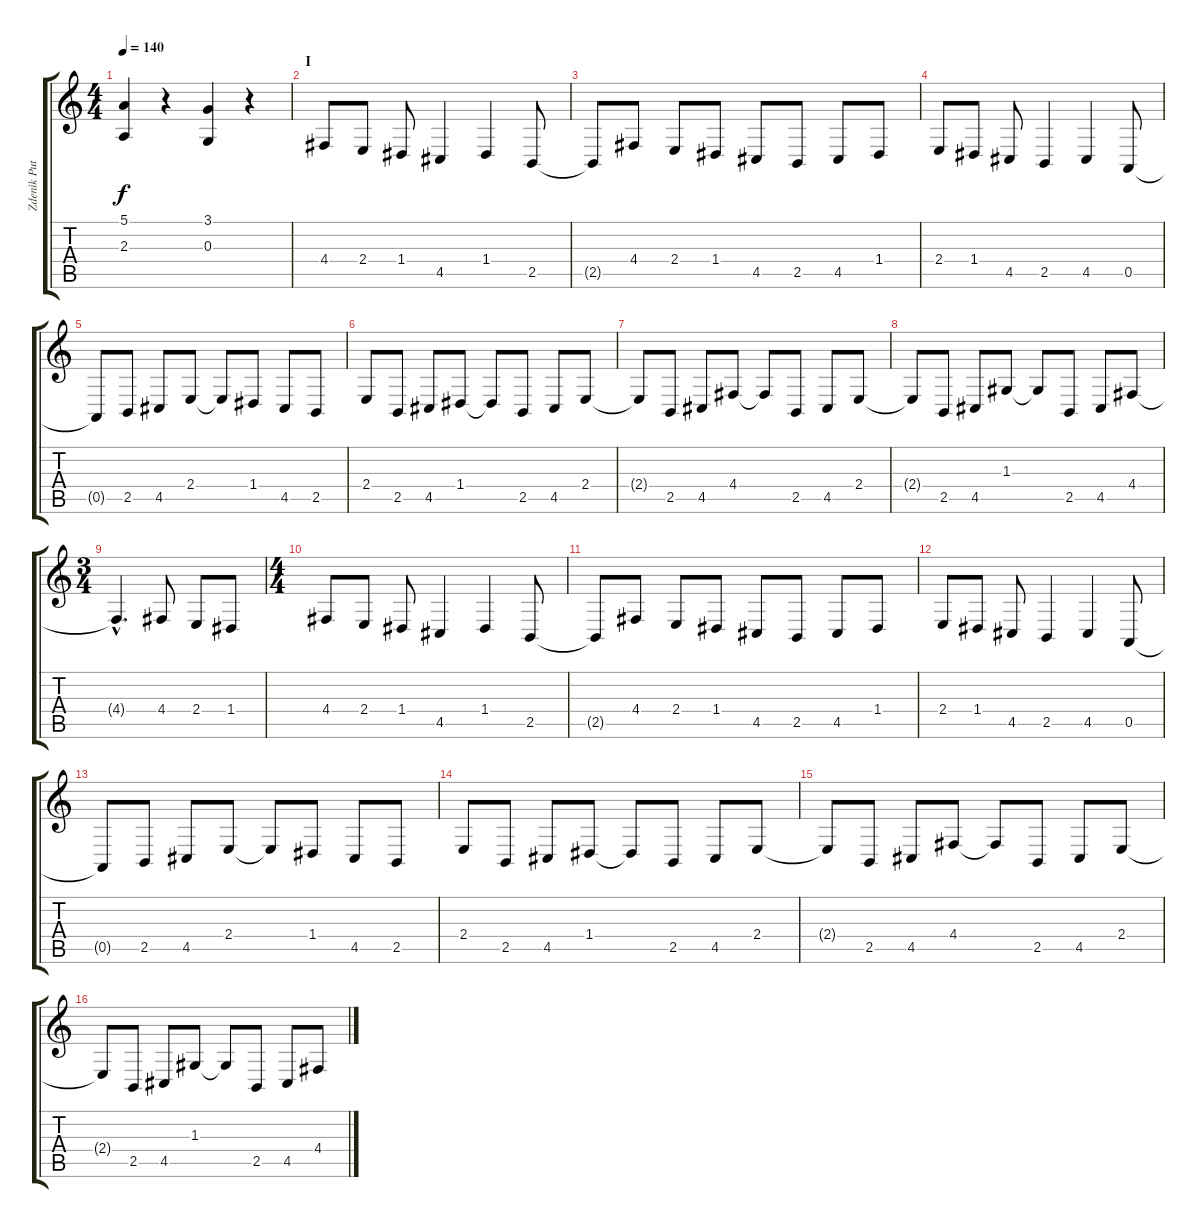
\track ("Zdenìk Putala" "Zdenìk Put") {instrument lead2sawtooth}
\staff {score tabs}
\tuning (E4 B3 G3 D3 A2 E2) {hide}
\ts (4 4)
\tempo 140
\clef g2
\ks c
(5.1 2.3).4{dy f} r.4 (3.1 0.3).4 r.4 |
\section ("" "I")
4.4.8{volume 8 instrument glockenspiel} 2.4.8 1.4.8 4.5.4 1.4.4 2.5.8 |
2.5{t}.8 4.4.8 2.4.8 1.4.8 4.5.8 2.5.8 4.5.8 1.4.8 |
2.4.8 1.4.8 4.5.8 2.5.4 4.5.4 0.5.8 |
0.5{t}.8 2.5.8 4.5.8 2.4.8 2.4{t}.8 1.4.8 4.5.8 2.5.8 |
2.4.8 2.5.8 4.5.8 1.4.8 1.4{t}.8 2.5.8 4.5.8 2.4.8 |
2.4{t}.8 2.5.8 4.5.8 4.4.8 4.4{t}.8 2.5.8 4.5.8 2.4.8 |
2.4{t}.8 2.5.8 4.5.8 1.3.8 1.3{t}.8 2.5.8 4.5.8 4.4.8 |
\ts (3 4)
4.4{hac t}.4{d} 4.4.8 2.4.8 1.4.8 |
\ts (4 4)
4.4.8{instrument glockenspiel} 2.4.8 1.4.8 4.5.4 1.4.4 2.5.8 |
2.5{t}.8 4.4.8 2.4.8 1.4.8 4.5.8 2.5.8 4.5.8 1.4.8 |
2.4.8 1.4.8 4.5.8 2.5.4 4.5.4 0.5.8 |
0.5{t}.8 2.5.8 4.5.8 2.4.8 2.4{t}.8 1.4.8 4.5.8 2.5.8 |
2.4.8 2.5.8 4.5.8 1.4.8 1.4{t}.8 2.5.8 4.5.8 2.4.8 |
2.4{t}.8 2.5.8 4.5.8 4.4.8 4.4{t}.8 2.5.8 4.5.8 2.4.8 |
2.4{t}.8 2.5.8 4.5.8 1.3.8 1.3{t}.8 2.5.8 4.5.8 4.4.8
